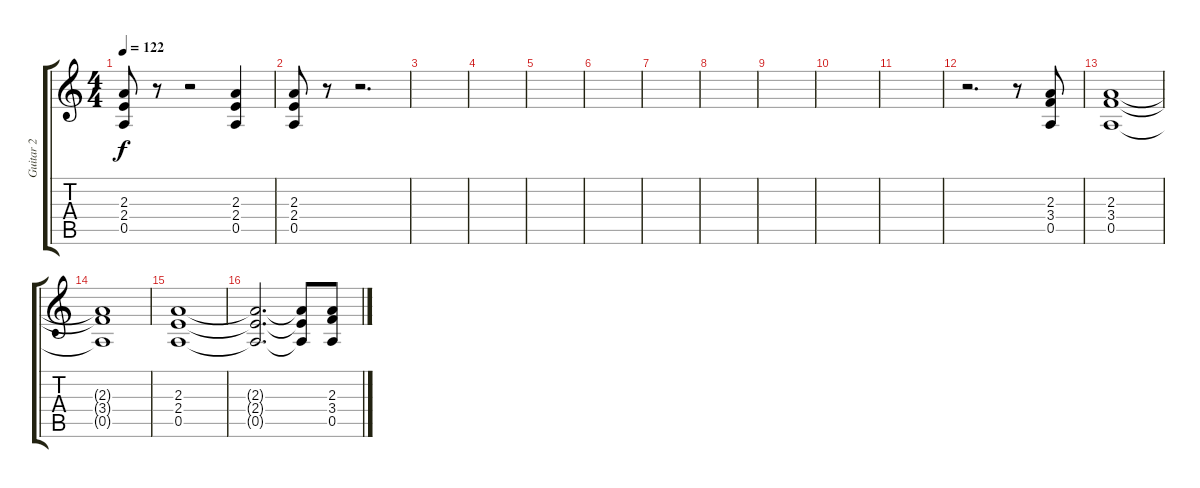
\track ("Guitar 2" "Guitar 2") {instrument distortionguitar}
\staff {score tabs}
\tuning (E4 B3 G3 D3 A2 E2) {hide}
\ts (4 4)
\tempo 122
\clef g2
\ks c
(2.3 2.4 0.5).8{dy f instrument distortionguitar} r.8 r.2 (2.3 2.4 0.5).4 |
(2.3 2.4 0.5).8 r.8 r.2{d} |
|
|
|
|
|
|
|
|
|
r.2{d} r.8 (2.3 3.4 0.5).8 |
(2.3 3.4 0.5).1 |
(2.3{t} 3.4{t} 0.5{t}).1 |
(2.3 2.4 0.5).1 |
(2.3{t} 2.4{t} 0.5{t}).2{d} (2.3{t} 2.4{t} 0.5{t}).8 (2.3 3.4 0.5).8
